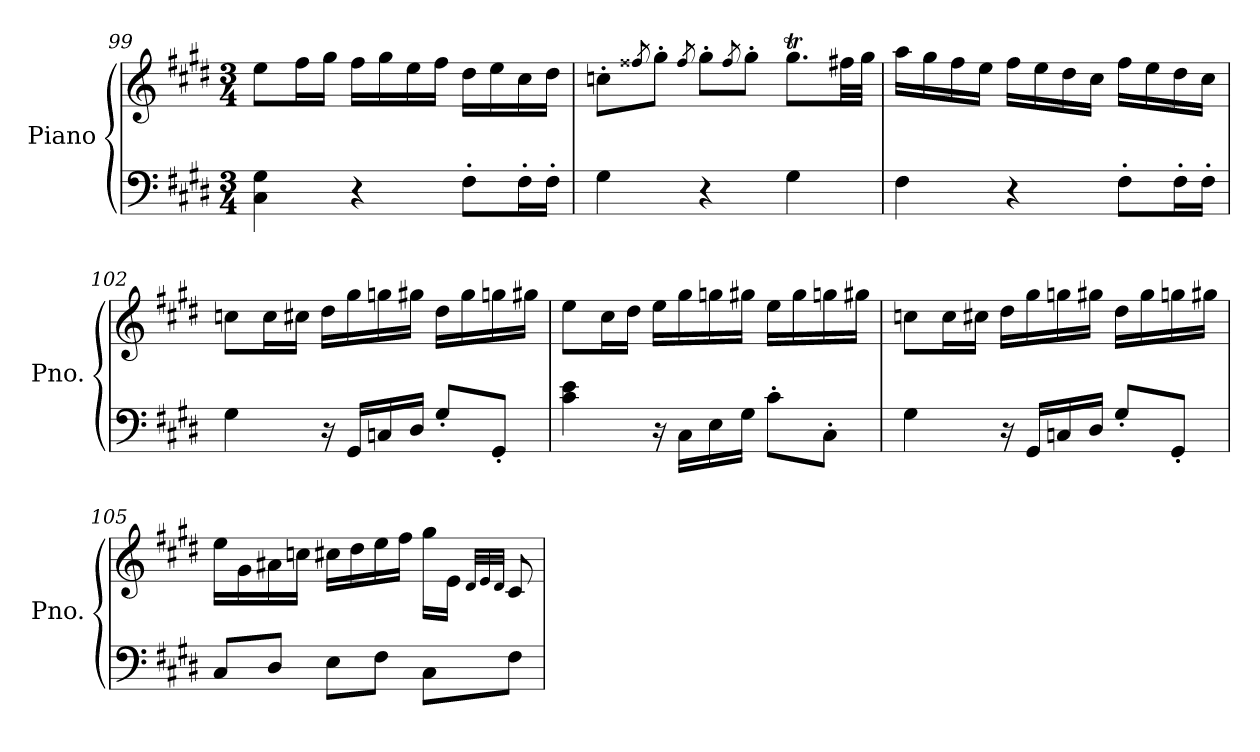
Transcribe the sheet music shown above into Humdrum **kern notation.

**kern	**kern
*part1	*part1
*staff2	*staff1
*I"Piano	*
*I'Pno.	*
!!LO:LB:g=z
*clefF4	*clefG2
*k[f#c#g#d#]	*k[f#c#g#d#]
*M3/4	*M3/4
=99	=99
4C#\ 4G#\	8ee\L
.	16ff#\L
.	16gg#\JJ
4r	16ff#\LL
.	16gg#\
.	16ee\
.	16ff#\JJ
8F#'\L	16dd#\LL
.	16ee\
16F#'\L	16cc#\
16F#'\JJ	16dd#\JJ
=100	=100
4G#\	8ccn'\L
.	8qff##X/
.	8gg#'\J
.	8qff##/
4r	8gg#'\L
.	8qff##/
.	8gg#'\J
4G#\	8.gg#t\L
.	32ff#X\LL
.	32gg#\JJJ
=101	=101
4F#\	16aa\LL
.	16gg#\
.	16ff#\
.	16ee\JJ
4r	16ff#\LL
.	16ee\
.	16dd#\
.	16cc#\JJ
8F#'\L	16ff#\LL
.	16ee\
16F#'\L	16dd#\
16F#'\JJ	16cc#\JJ
!!LO:LB:g=z
=102	=102
4G#\	8ccn\L
.	16cc\L
.	16cc#X\JJ
16r	16dd#\LL
16GG#/LL	16gg#\
16Cn/	16ggn\
16D#/JJ	16gg#X\JJ
8G#'/L	16dd#\LL
.	16gg#\
8GG#'/J	16ggn\
.	16gg#X\JJ
=103	=103
4c#\ 4e\	8ee\L
.	16cc#\L
.	16dd#\JJ
16r	16ee\LL
16C#\LL	16gg#\
16E\	16ggn\
16G#\JJ	16gg#X\JJ
8c#'\L	16ee\LL
.	16gg#\
8C#'\J	16ggn\
.	16gg#X\JJ
=104	=104
4G#\	8ccn\L
.	16cc\L
.	16cc#X\JJ
16r	16dd#\LL
16GG#/LL	16gg#\
16Cn/	16ggn\
16D#/JJ	16gg#X\JJ
8G#'/L	16dd#\LL
.	16gg#\
8GG#'/J	16ggn\
.	16gg#X\JJ
!!LO:LB:g=z
=105	=105
8C#/L	16ee\LL
.	16g#\
8D#/J	16a#X\
.	16ccn\JJ
8E\L	16cc#X\LL
.	16dd#\
8F#\J	16ee\
.	16ff#\JJ
8C#\L	16gg#\LL
.	16e\JJ
.	32qd#/LLL
.	32qe/
.	32qd#/JJJ
8F#\J	8c#/
=	=
*-	*-
